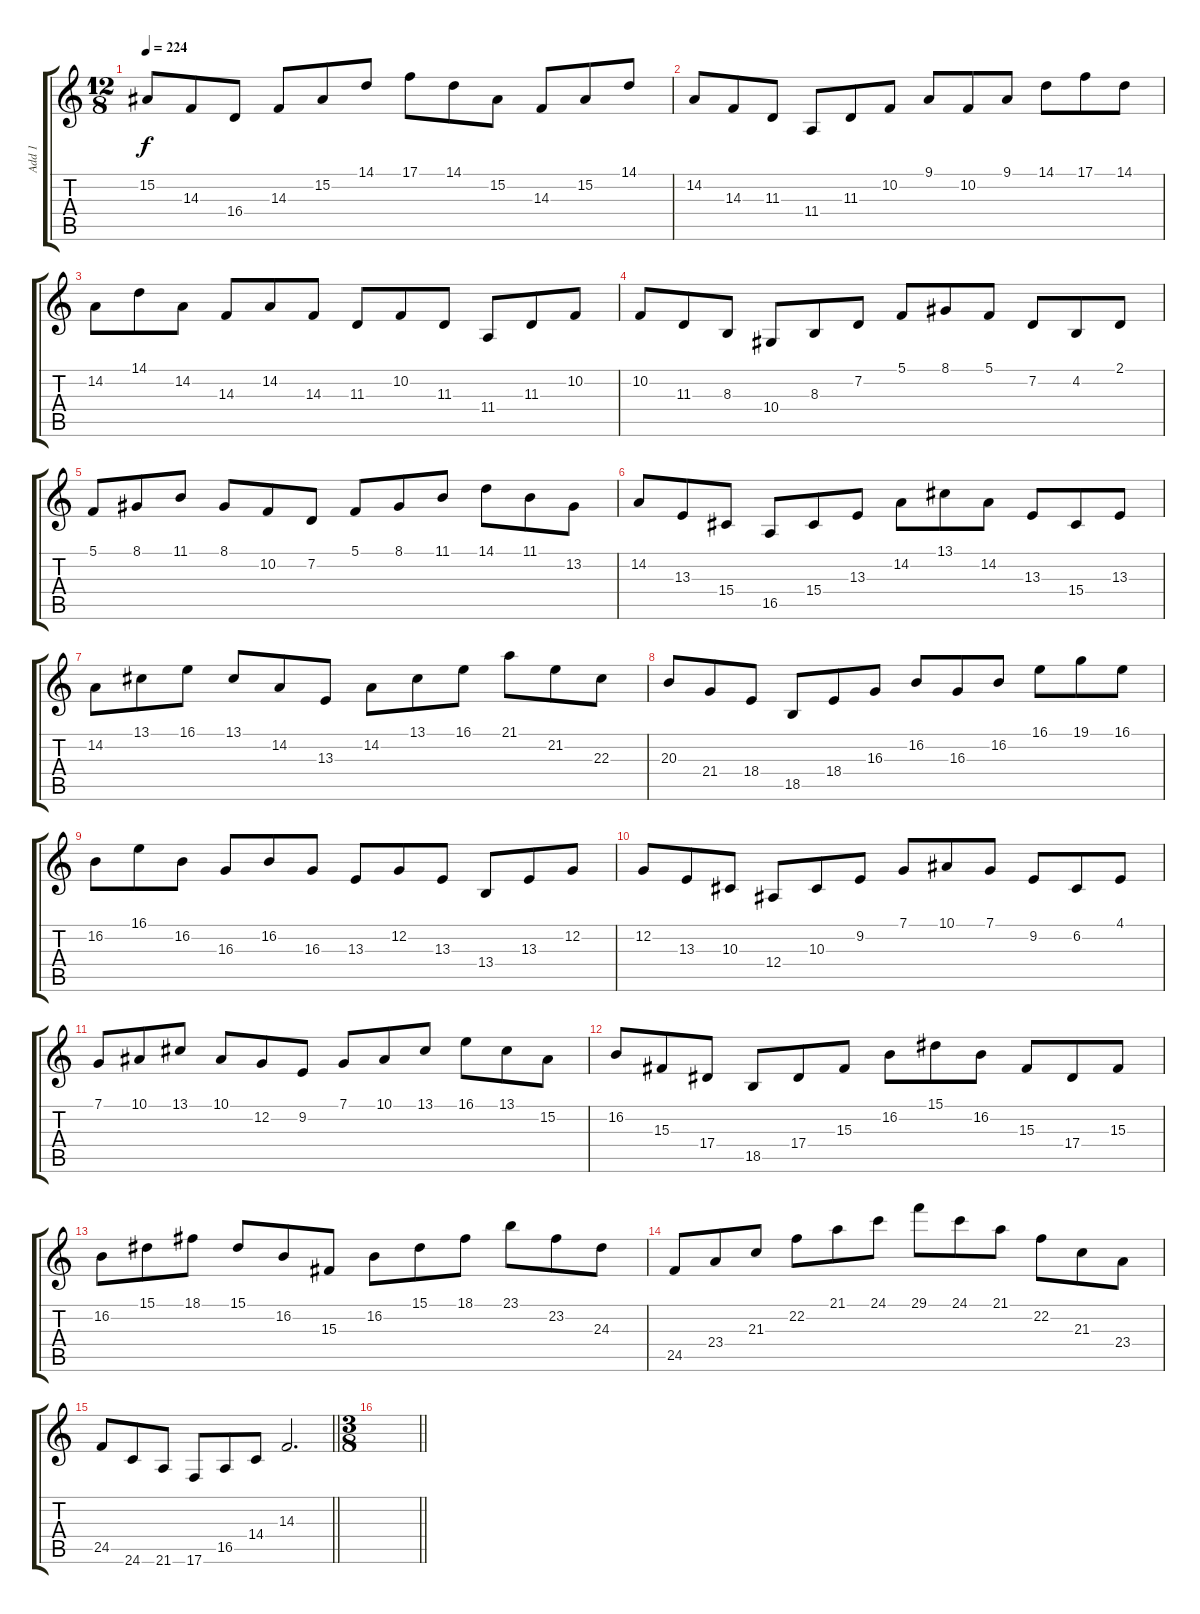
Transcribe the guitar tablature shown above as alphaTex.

\track ("Add 1" "Add 1") {instrument lead1square}
\staff {score tabs}
\tuning (C4 G3 Eb3 Bb2 F2 C2) {hide}
\ts (12 8)
\tempo 224
\clef g2
\ks c
15.2.8{dy f} 14.3.8 16.4.8 14.3.8 15.2.8 14.1.8 17.1.8 14.1.8 15.2.8 14.3.8 15.2.8 14.1.8 |
14.2.8 14.3.8 11.3.8 11.4.8 11.3.8 10.2.8 9.1.8 10.2.8 9.1.8 14.1.8 17.1.8 14.1.8 |
14.2.8 14.1.8 14.2.8 14.3.8 14.2.8 14.3.8 11.3.8 10.2.8 11.3.8 11.4.8 11.3.8 10.2.8 |
10.2.8 11.3.8 8.3.8 10.4.8 8.3.8 7.2.8 5.1.8 8.1.8 5.1.8 7.2.8 4.2.8 2.1.8 |
5.1.8 8.1.8 11.1.8 8.1.8 10.2.8 7.2.8 5.1.8 8.1.8 11.1.8 14.1.8 11.1.8 13.2.8 |
14.2.8 13.3.8 15.4.8 16.5.8 15.4.8 13.3.8 14.2.8 13.1.8 14.2.8 13.3.8 15.4.8 13.3.8 |
14.2.8 13.1.8 16.1.8 13.1.8 14.2.8 13.3.8 14.2.8 13.1.8 16.1.8 21.1.8 21.2.8 22.3.8 |
20.3.8 21.4.8 18.4.8 18.5.8 18.4.8 16.3.8 16.2.8 16.3.8 16.2.8 16.1.8 19.1.8 16.1.8 |
16.2.8 16.1.8 16.2.8 16.3.8 16.2.8 16.3.8 13.3.8 12.2.8 13.3.8 13.4.8 13.3.8 12.2.8 |
12.2.8 13.3.8 10.3.8 12.4.8 10.3.8 9.2.8 7.1.8 10.1.8 7.1.8 9.2.8 6.2.8 4.1.8 |
7.1.8 10.1.8 13.1.8 10.1.8 12.2.8 9.2.8 7.1.8 10.1.8 13.1.8 16.1.8 13.1.8 15.2.8 |
16.2.8 15.3.8 17.4.8 18.5.8 17.4.8 15.3.8 16.2.8 15.1.8 16.2.8 15.3.8 17.4.8 15.3.8 |
16.2.8 15.1.8 18.1.8 15.1.8 16.2.8 15.3.8 16.2.8 15.1.8 18.1.8 23.1.8 23.2.8 24.3.8 |
24.5.8 23.4.8 21.3.8 22.2.8 21.1.8 24.1.8 29.1.8 24.1.8 21.1.8 22.2.8 21.3.8 23.4.8 |
\barLineRight lightlight
24.5.8 24.6.8 21.6.8 17.6.8 16.5.8 14.4.8 14.3.2{d} |
\ts (3 8)
\barLineRight lightlight
